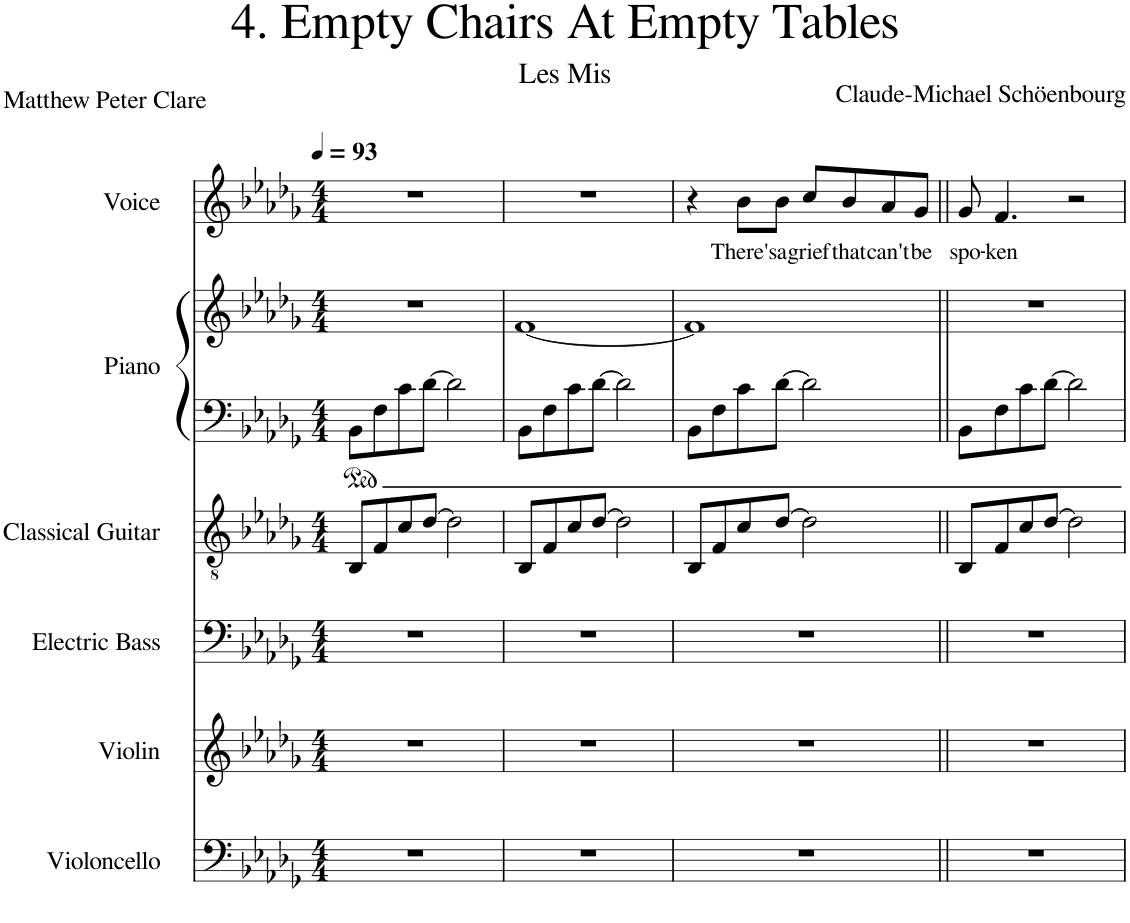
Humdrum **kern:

**kern	**kern	**kern	**kern	**kern	**kern	**kern	**text
*part6	*part5	*part4	*part3	*part2	*part2	*part1	*part1
*staff7	*staff6	*staff5	*staff4	*staff3	*staff2	*staff1	*staff1
*I"Violoncello	*I"Violin	*I"Electric Bass	*I"Classical Guitar	*I"Piano	*	*I"Voice	*
*I'Vc.	*I'Vln.	*I'El. B.	*I'Guit.	*I'Pno.	*	*I'Vo.	*
*clefF4	*clefG2	*clefF4	*clefGv2	*clefF4	*clefG2	*clefG2	*
*	*	*Trd7c12	*	*	*	*	*
*k[b-e-a-d-g-]	*k[b-e-a-d-g-]	*k[b-e-a-d-g-]	*k[b-e-a-d-g-]	*k[b-e-a-d-g-]	*k[b-e-a-d-g-]	*k[b-e-a-d-g-]	*
*M4/4	*M4/4	*M4/4	*M4/4	*M4/4	*M4/4	*M4/4	*
*MM93	*MM93	*MM93	*MM93	*MM93	*MM93	*MM93	*
=1	=1	=1	=1	=1	=1	=1	=1
1r	1r	1r	8BB-/L	8BB-\L	1r	1r	.
.	.	.	8F/	8F\	.	.	.
.	.	.	8c/	8c\	.	.	.
.	.	.	[8d-/J	[8d-\J	.	.	.
.	.	.	2d-\]	2d-\]	.	.	.
=2	=2	=2	=2	=2	=2	=2	=2
1r	1r	1r	8BB-/L	8BB-\L	[1f	1r	.
.	.	.	8F/	8F\	.	.	.
.	.	.	8c/	8c\	.	.	.
.	.	.	[8d-/J	[8d-\J	.	.	.
.	.	.	2d-\]	2d-\]	.	.	.
=3	=3	=3	=3	=3	=3	=3	=3
1r	1r	1r	8BB-/L	8BB-\L	1f]	4r	.
.	.	.	8F/	8F\	.	.	.
!	!	!	!	!	!	!	!LO:LY:b
.	.	.	8c/	8c\	.	8b-\L	There's
!	!	!	!	!	!	!	!LO:LY:b
.	.	.	[8d-/J	[8d-\J	.	8b-\J	a
!	!	!	!	!	!	!	!LO:LY:b
.	.	.	2d-\]	2d-\]	.	8cc/L	grief
!	!	!	!	!	!	!	!LO:LY:b
.	.	.	.	.	.	8b-/	that
!	!	!	!	!	!	!	!LO:LY:b
.	.	.	.	.	.	8a-/	can't
!	!	!	!	!	!	!	!LO:LY:b
.	.	.	.	.	.	8g-/J	be
=4||	=4||	=4||	=4||	=4||	=4||	=4||	=4||
!	!	!	!	!	!	!	!LO:LY:b
1r	1r	1r	8BB-/L	8BB-\L	1r	8g-/	spo-
!	!	!	!	!	!	!	!LO:LY:b
.	.	.	8F/	8F\	.	4.f/	-ken
.	.	.	8c/	8c\	.	.	.
.	.	.	[8d-/J	[8d-\J	.	.	.
.	.	.	2d-\]	2d-\]	.	2r	.
=	=	=	=	=	=	=	=
*-	*-	*-	*-	*-	*-	*-	*-
